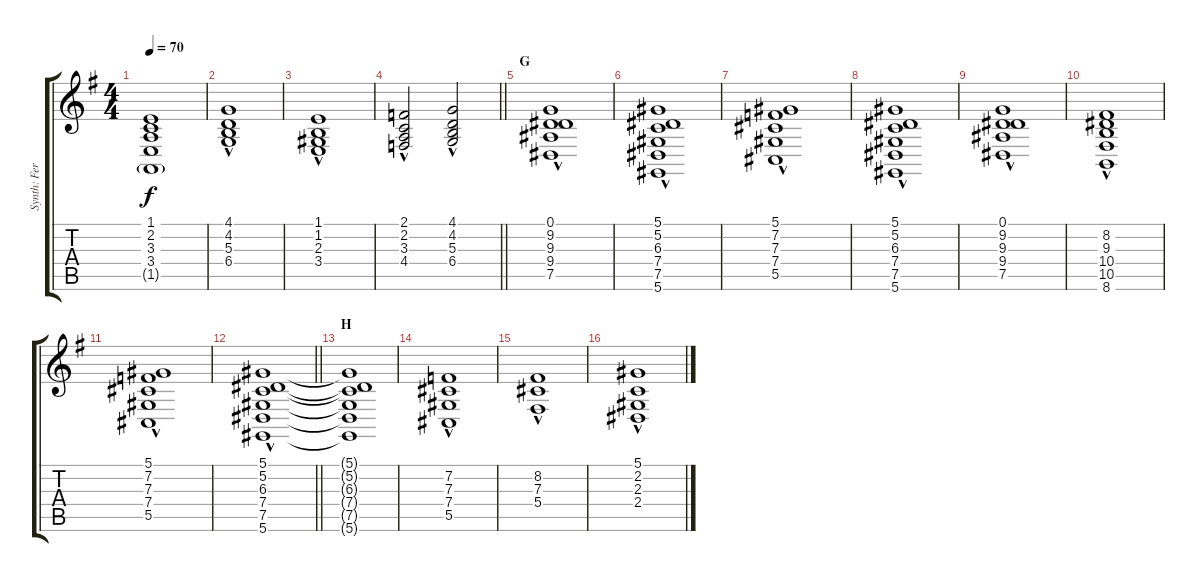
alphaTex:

\track ("Synth: Ferdy" "Synth: Fer") {instrument synthstrings1}
\staff {score tabs}
\tuning (Eb4 Bb3 Gb3 Db3 Ab2 Eb2) {hide}
\ts (4 4)
\tempo 70
\clef g2
\ks g
(1.1 2.2 3.3 3.4 1.5{g}).1{dy f} |
(4.1{hac} 4.2 5.3{hac} 6.4{hac}).1 |
(1.1{hac} 1.2{hac} 2.3{hac} 3.4{hac}).1 |
\barLineRight lightlight
(2.1{hac} 2.2{hac} 3.3{hac} 4.4{hac}).2 (4.1{hac} 4.2{hac} 5.3{hac} 6.4{hac}).2 |
\section ("" "G")
(0.1 9.2{hac} 9.3{hac} 9.4{hac} 7.5{hac}).1 |
(5.1{hac} 5.2{hac} 6.3{hac} 7.4{hac} 7.5{hac} 5.6{hac}).1 |
(5.1{hac} 7.2{hac} 7.3{hac} 7.4{hac} 5.5{hac}).1 |
(5.1{hac} 5.2{hac} 6.3{hac} 7.4{hac} 7.5{hac} 5.6{hac}).1 |
(0.1{hac} 9.2{hac} 9.3{hac} 9.4{hac} 7.5{hac}).1 |
(8.2{hac} 9.3{hac} 10.4{hac} 10.5{hac} 8.6{hac}).1 |
(5.1{hac} 7.2{hac} 7.3{hac} 7.4{hac} 5.5{hac}).1 |
\barLineRight lightlight
(5.1{hac} 5.2{hac} 6.3{hac} 7.4{hac} 7.5{hac} 5.6{hac}).1 |
\section ("" "H")
(5.1{t} 5.2{t} 6.3{t} 7.4{t} 7.5{t} 5.6{t}).1 |
(7.2{hac} 7.3{hac} 7.4{hac} 5.5{hac}).1 |
(8.2{hac} 7.3{hac} 5.4{hac}).1 |
(5.1{hac} 2.2{hac} 2.3{hac} 2.4{hac}).1
